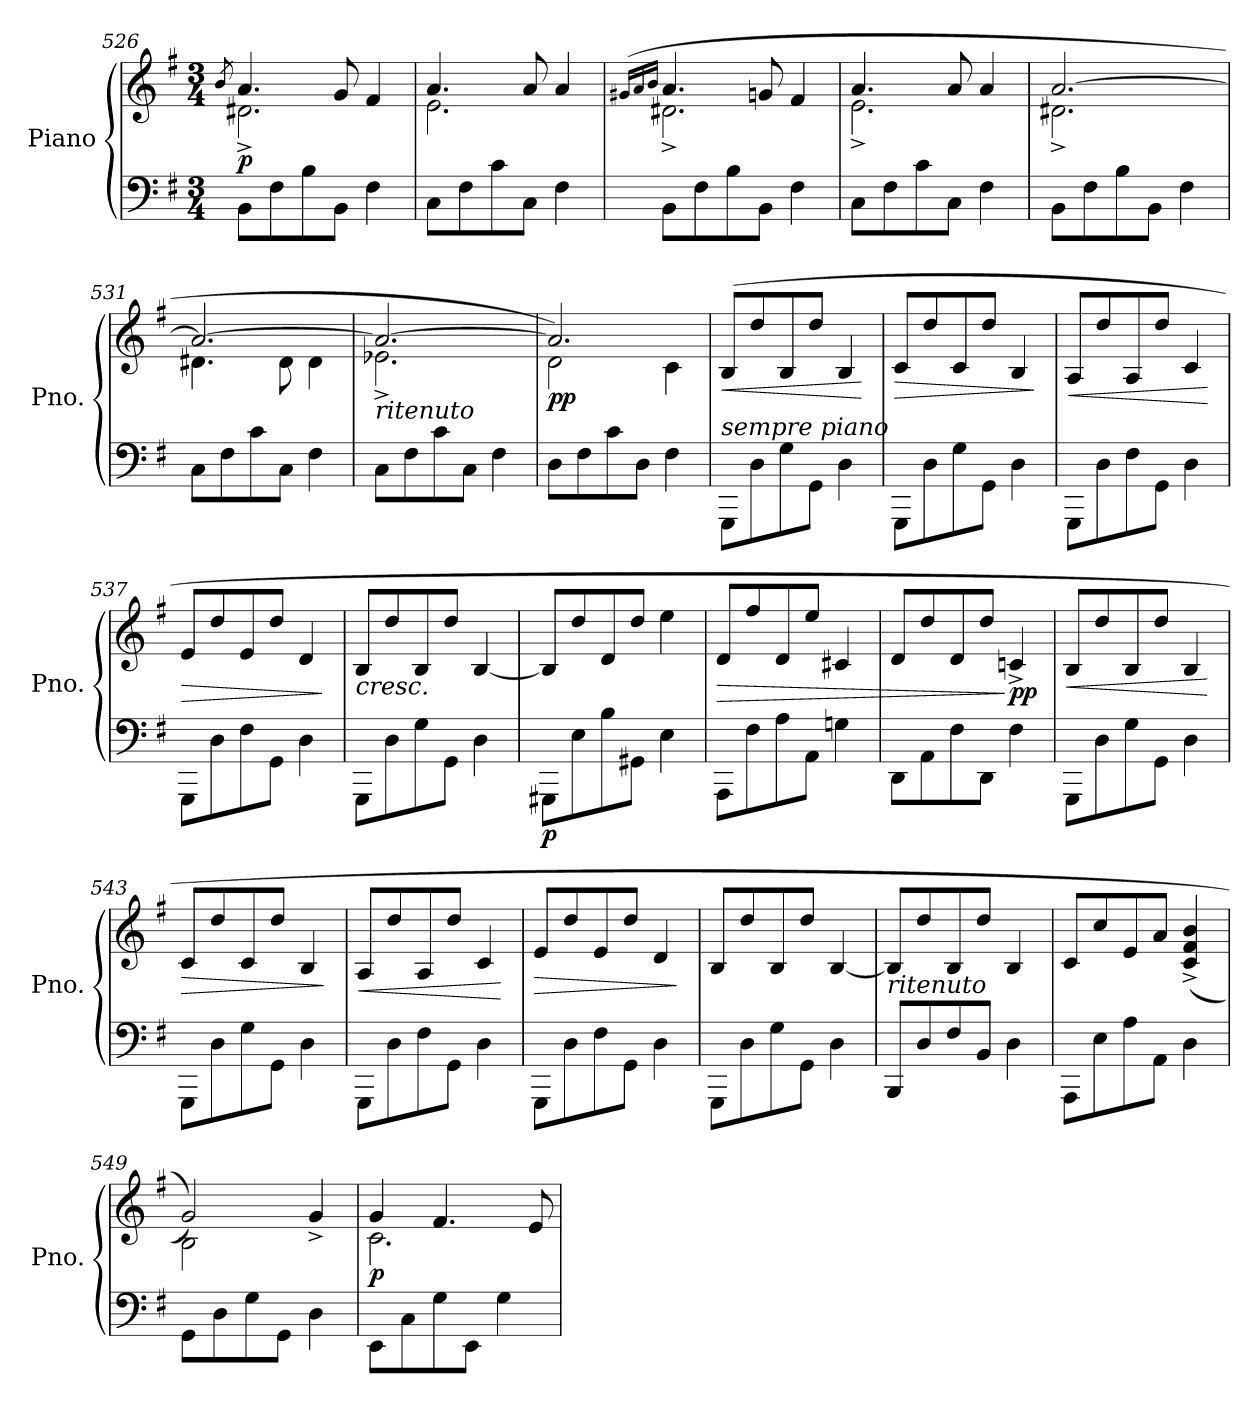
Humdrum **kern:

**kern	**kern	**dynam
*part1	*part1	*part1
*staff2	*staff1	*staff1/2
*I"Piano	*	*
*I'Pno.	*	*
*clefF4	*clefG2	*
*k[f#]	*k[f#]	*
*M3/4	*M3/4	*
=526	=526	=526
.	8qb/	.
*	*^	*
!	!	!	!LO:DY:b
8BB\L	4.a/	2.d#X:^\	p
8F#\	.	.	.
8B\	.	.	.
8BB\J	8g/	.	.
4F#\	4f#/	.	.
!!LO:PB:g=z	!!
=527	=527	=527	=527
8C\L	4.a/	2.e\	.
8F#\	.	.	.
8c\	.	.	.
8C\J	8a/	.	.
4F#\	4a/	.	.
=528	=528	=528	=528
.	(>16qg#X/LL	.	.
.	16qa/	.	.
.	16qb/JJ	.	.
8BB\L	4.a/	2.d#X^\	.
8F#\	.	.	.
8B\	.	.	.
8BB\J	8gn/	.	.
4F#\	4f#/	.	.
=529	=529	=529	=529
8C\L	4.a/	2.e^\	.
8F#\	.	.	.
8c\	.	.	.
8C\J	8a/	.	.
4F#\	4a/	.	.
=530	=530	=530	=530
8BB\L	[2.a/	2.d#X^\	.
8F#\	.	.	.
8B\	.	.	.
8BB\J	.	.	.
4F#\	.	.	.
=531	=531	=531	=531
8C\L	2.a/_	4.d#X\	.
8F#\	.	.	.
8c\	.	.	.
8C\J	.	8d#\	.
4F#\	.	4d#\	.
=532	=532	=532	=532
!LO:TX:a:i:t=ritenuto	!	!	!
8C\L	2.a/_	2.e-X^\	.
8F#\	.	.	.
8c\	.	.	.
8C\J	.	.	.
4F#\	.	.	.
=533	=533	=533	=533
!	!	!	!LO:DY:b
8D\L	2.a/])	2d\	pp
8F#\	.	.	.
8c\	.	.	.
8D\J	.	.	.
4F#\	.	4c\	.
=534	=534	=534	=534
!LO:TX:a:i:t=sempre piano	!	!	!
!	!	!	!LO:HP:b
*	*v	*v	*
8GGG\L	(>8B/L	<
8D\	8dd/	.
8G\	8B/	.
8GG\J	8dd/J	.
4D\	4B/	.
.	.	[
!!LO:LB:g=z
=535	=535	=535
!	!	!LO:HP:b
8GGG\L	8c/L	>
8D\	8dd/	.
8G\	8c/	.
8GG\J	8dd/J	.
4D\	4B/	.
.	.	]
=536	=536	=536
!	!	!LO:HP:b
8GGG\L	8A/L	<
8D\	8dd/	.
8F#\	8A/	.
8GG\J	8dd/J	.
4D\	4c/	.
.	.	[
=537	=537	=537
!	!	!LO:HP:b
8GGG\L	8e/L	>
8D\	8dd/	.
8F#\	8e/	.
8GG\J	8dd/J	.
4D\	4d/	.
.	.	]
=538	=538	=538
!	!	!LO:HP:b
8GGG\L	8B/L	<
8D\	8dd/	.
8G\	8B/	.
8GG\J	8dd/J	.
4D\	[4B/	.
=539	=539	=539
!	!	!LO:DY:b=2
8GGG#X\L	8B/L]	p
8E\	8dd/	.
8B\	8d/	.
8GG#X\J	8dd/J	.
4E\	4ee\	[
=540	=540	=540
!	!	!LO:HP:b
8AAA\L	8d/L	>
8F#\	8ff#/	.
8A\	8d/	.
8AA\J	8ee/J	.
4Gn\	4c#X/	.
=541	=541	=541
8DD\L	8d/L	.
8AA\	8dd/	.
8F#\	8d/	.
8DD\J	8dd/J	.
!	!	!LO:DY:n=1:b
4F#\	4cn^/	] pp
=542	=542	=542
!	!	!LO:HP:b
8GGG\L	8B/L	<
8D\	8dd/	.
8G\	8B/	.
8GG\J	8dd/J	.
4D\	4B/	.
.	.	[
!!LO:LB:g=z
=543	=543	=543
!	!	!LO:HP:b
8GGG\L	8c/L	>
8D\	8dd/	.
8G\	8c/	.
8GG\J	8dd/J	.
4D\	4B/	.
.	.	]
=544	=544	=544
!	!	!LO:HP:b
8GGG\L	8A/L	<
8D\	8dd/	.
8F#\	8A/	.
8GG\J	8dd/J	.
4D\	4c/	.
.	.	[
=545	=545	=545
!	!	!LO:HP:b
8GGG\L	8e/L	>
8D\	8dd/	.
8F#\	8e/	.
8GG\J	8dd/J	.
4D\	4d/	.
.	.	]
=546	=546	=546
8GGG\L	8B/L	.
8D\	8dd/	.
8G\	8B/	.
8GG\J	8dd/J	.
4D\	[4B/	.
=547	=547	=547
!LO:TX:a:i:t=ritenuto	!	!
8BBB/L	8B/L]	.
8D/	8dd/	.
8F#/	8B/	.
8BB/J	8dd/J	.
4D\	4B/	.
=548	=548	=548
8AAA\L	8c/L	.
8E\	8cc/	.
8A\	8e/	.
8AA\J	8a/J	.
4D\	(>4c/^ 4f#/^ 4b/^	.
=549	=549	=549
*	*^	*
8GG\L	2g/))	2B\	.
8D\	.	.	.
8G\	.	.	.
8GG\J	.	.	.
4D\	4g^/	4ryy	.
=550	=550	=550	=550
!	!	!	!LO:DY:b
8EE\L	4g/	2.c\	p
8C\	.	.	.
8G\	4.f#/	.	.
8EE\J	.	.	.
4G\	.	.	.
.	8e/	.	.
*	*v	*v	*
=	=	=
*-	*-	*-
